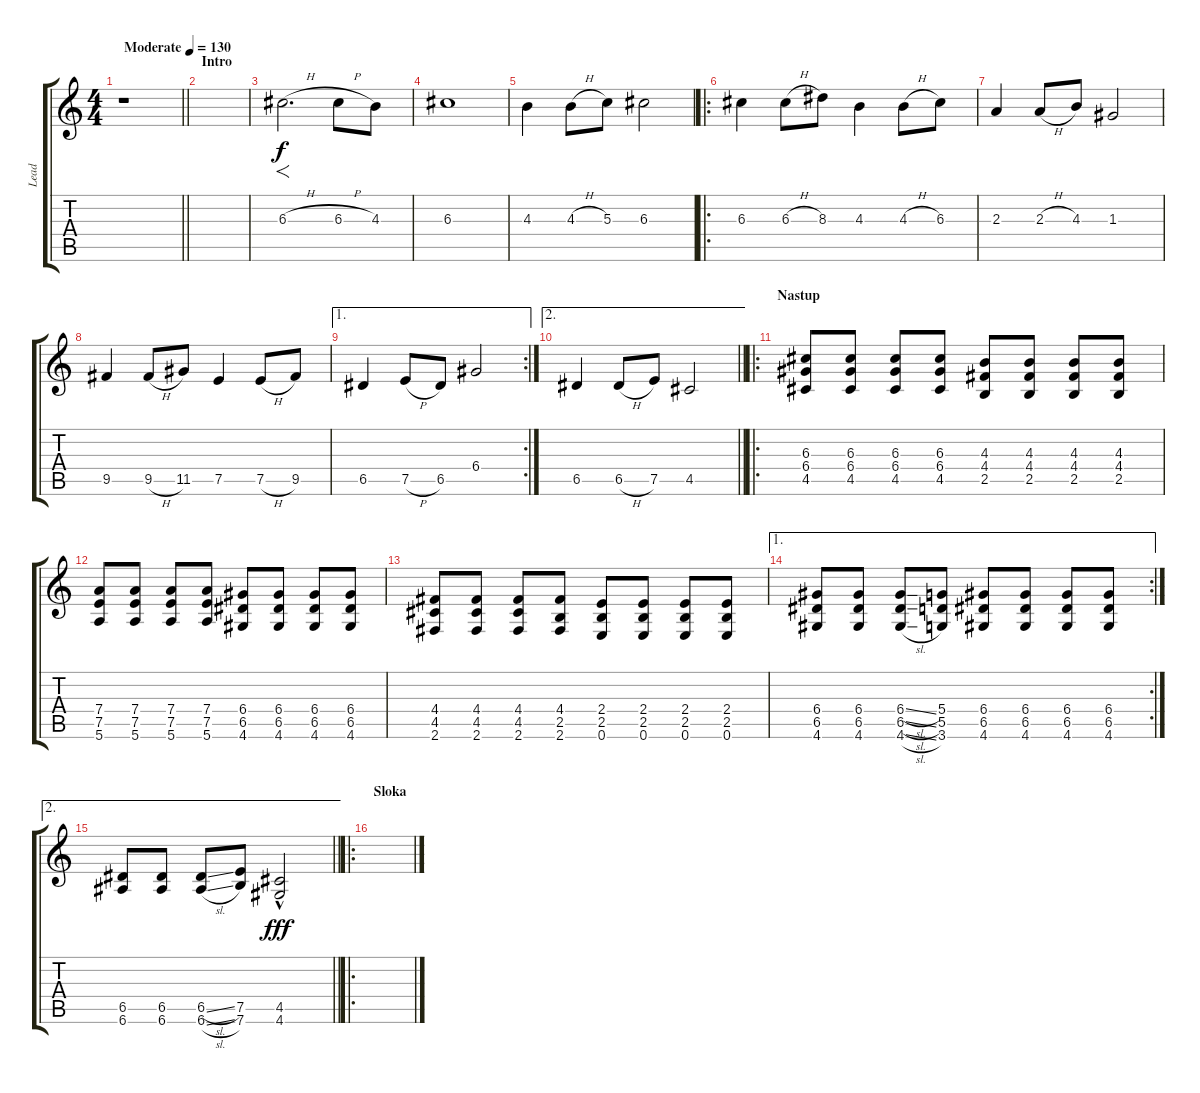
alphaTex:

\track ("Lead" "Lead") {instrument overdrivenguitar}
\staff {score tabs}
\tuning (E4 B3 G3 D3 A2 E2) {hide}
\ts (4 4)
\tempo (130 "Moderate")
\clef g2
\barLineRight lightlight
\ks c
r.1{dy f instrument overdrivenguitar} |
\section ("" "Intro")
|
6.3{h}.2{f d} 6.3{h}.8 4.3.8 |
6.3.1 |
4.3.4 4.3{h}.8 5.3.8 6.3.2 |
\ro
6.3.4 6.3{h}.8 8.3.8 4.3.4 4.3{h}.8 6.3.8 |
2.3.4 2.3{h}.8 4.3.8 1.3.2 |
9.5.4 9.5{h}.8 11.5.8 7.5.4 7.5{h}.8 9.5.8 |
\ae 1
\rc 2
6.5.4 7.5{h}.8 6.5.8 6.4.2 |
\ae 2
\barLineRight lightlight
6.5.4 6.5{h}.8 7.5.8 4.5.2 |
\ro
\section ("" "Nastup")
(6.3 6.4 4.5).8 (6.3 6.4 4.5).8 (6.3 6.4 4.5).8 (6.3 6.4 4.5).8 (4.3 4.4 2.5).8 (4.3 4.4 2.5).8 (4.3 4.4 2.5).8 (4.3 4.4 2.5).8 |
(7.4 7.5 5.6).8 (7.4 7.5 5.6).8 (7.4 7.5 5.6).8 (7.4 7.5 5.6).8 (6.4 6.5 4.6).8 (6.4 6.5 4.6).8 (6.4 6.5 4.6).8 (6.4 6.5 4.6).8 |
(4.4 4.5 2.6).8 (4.4 4.5 2.6).8 (4.4 4.5 2.6).8 (4.4 2.5 2.6).8 (2.4 2.5 0.6).8 (2.4 2.5 0.6).8 (2.4 2.5 0.6).8 (2.4 2.5 0.6).8 |
\ae 1
\rc 2
(6.4 6.5 4.6).8 (6.4 6.5 4.6).8 (6.4{sl} 6.5{sl} 4.6{sl}).8 (5.4 5.5 3.6).8 (6.4 6.5 4.6).8 (6.4 6.5 4.6).8 (6.4 6.5 4.6).8 (6.4 6.5 4.6).8 |
\ae 2
\barLineRight lightlight
(6.5 6.6).8 (6.5 6.6).8 (6.5{sl} 6.6{sl}).8 (7.5 7.6).8 (4.5{hac} 4.6{hac}).2{dy fff} |
\ro
\section ("" "Sloka")
